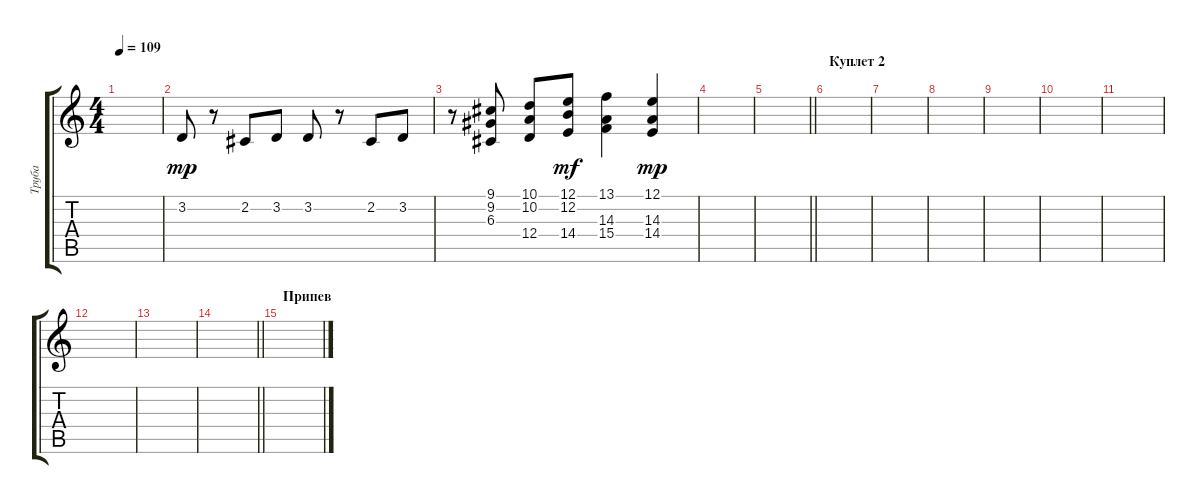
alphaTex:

\track ("Труба" "Труба") {instrument brasssection}
\staff {score tabs}
\tuning (E4 B3 G3 D3 A2 E2) {hide}
\ts (4 4)
\tempo 109
\clef g2
\ks c
|
3.2.8{dy mp} r.8 2.2.8 3.2.8 3.2.8 r.8 2.2.8 3.2.8 |
r.8 (9.1 9.2 6.3).8 (10.1 10.2 12.4).8 (12.1 12.2 14.4).8{dy mf} (13.1 14.3 15.4).4 (12.1 14.3 14.4).4{dy mp} |
|
\barLineRight lightlight
|
\section ("" "Куплет 2 ")
|
|
|
|
|
|
|
|
\barLineRight lightlight
|
\section ("" "Припев")
